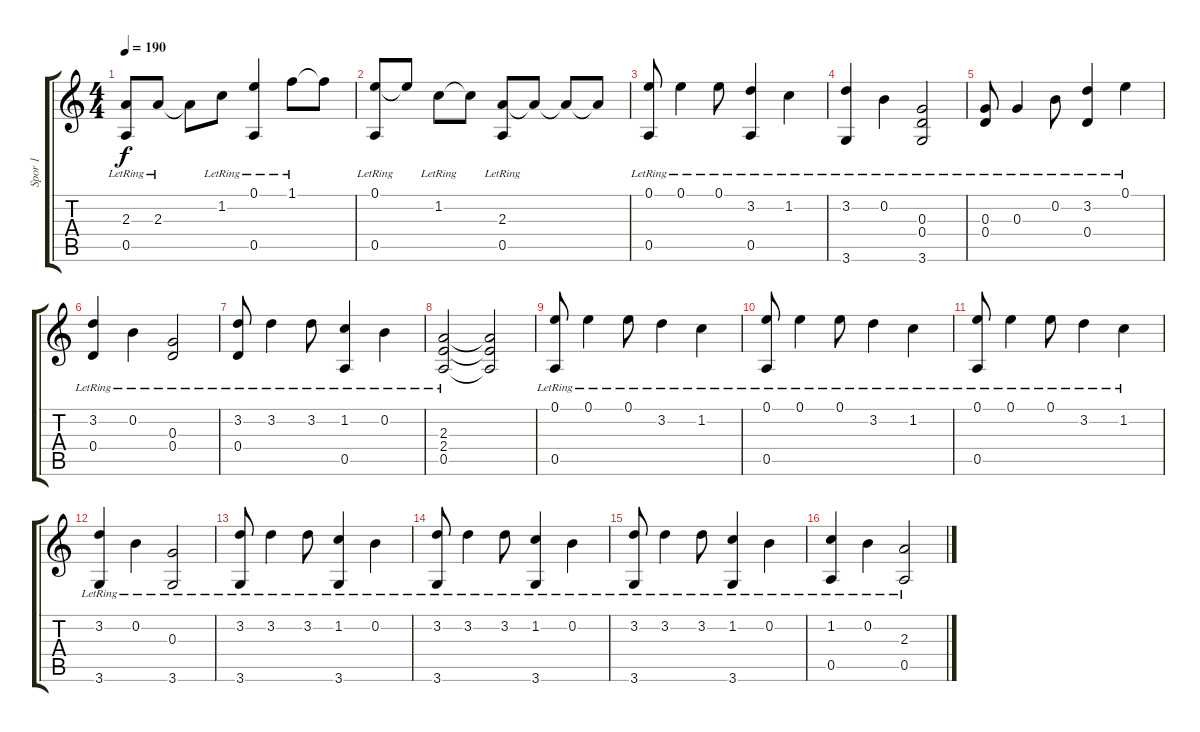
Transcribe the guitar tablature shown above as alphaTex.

\track ("Spor 1" "Spor 1") {instrument acousticguitarsteel}
\staff {score tabs}
\tuning (E4 B3 G3 D3 A2 E2) {hide}
\ts (4 4)
\tempo 190
\clef g2
\ks c
(2.3{lr} 0.5{lr}).8{dy f} 2.3{lr}.8 2.3{t}.8 1.2{lr}.8 (0.1{lr} 0.5{lr}).4 1.1{lr}.8 1.1{t}.8 |
(0.1{lr} 0.5{lr}).8 0.1{t}.8 1.2{lr}.8 1.2{t}.8 (2.3{lr} 0.5{lr}).8 2.3{t}.8 2.3{t}.8 2.3{t}.8 |
(0.1{lr} 0.5{lr}).8 0.1{lr}.4 0.1{lr}.8 (3.2{lr} 0.5{lr}).4 1.2{lr}.4 |
(3.2{lr} 3.6{lr}).4 0.2{lr}.4 (0.3{lr} 0.4{lr} 3.6{lr}).2 |
(0.3{lr} 0.4{lr}).8 0.3{lr}.4 0.2{lr}.8 (3.2{lr} 0.4{lr}).4 0.1{lr}.4 |
(3.2{lr} 0.4{lr}).4 0.2{lr}.4 (0.3{lr} 0.4{lr}).2 |
(3.2{lr} 0.4{lr}).8 3.2{lr}.4 3.2{lr}.8 (1.2{lr} 0.5{lr}).4 0.2{lr}.4 |
(2.3{lr} 2.4{lr} 0.5{lr}).2 (2.3{t} 2.4{t} 0.5{t}).2 |
(0.1{lr} 0.5{lr}).8 0.1{lr}.4 0.1{lr}.8 3.2{lr}.4 1.2{lr}.4 |
(0.1{lr} 0.5{lr}).8 0.1{lr}.4 0.1{lr}.8 3.2{lr}.4 1.2{lr}.4 |
(0.1{lr} 0.5{lr}).8 0.1{lr}.4 0.1{lr}.8 3.2{lr}.4 1.2{lr}.4 |
(3.2{lr} 3.6{lr}).4 0.2{lr}.4 (0.3{lr} 3.6{lr}).2 |
(3.2{lr} 3.6{lr}).8 3.2{lr}.4 3.2{lr}.8 (1.2{lr} 3.6{lr}).4 0.2{lr}.4 |
(3.2{lr} 3.6{lr}).8 3.2{lr}.4 3.2{lr}.8 (1.2{lr} 3.6{lr}).4 0.2{lr}.4 |
(3.2{lr} 3.6{lr}).8 3.2{lr}.4 3.2{lr}.8 (1.2{lr} 3.6{lr}).4 0.2{lr}.4 |
(1.2{lr} 0.5{lr}).4 0.2{lr}.4 (2.3{lr} 0.5{lr}).2
